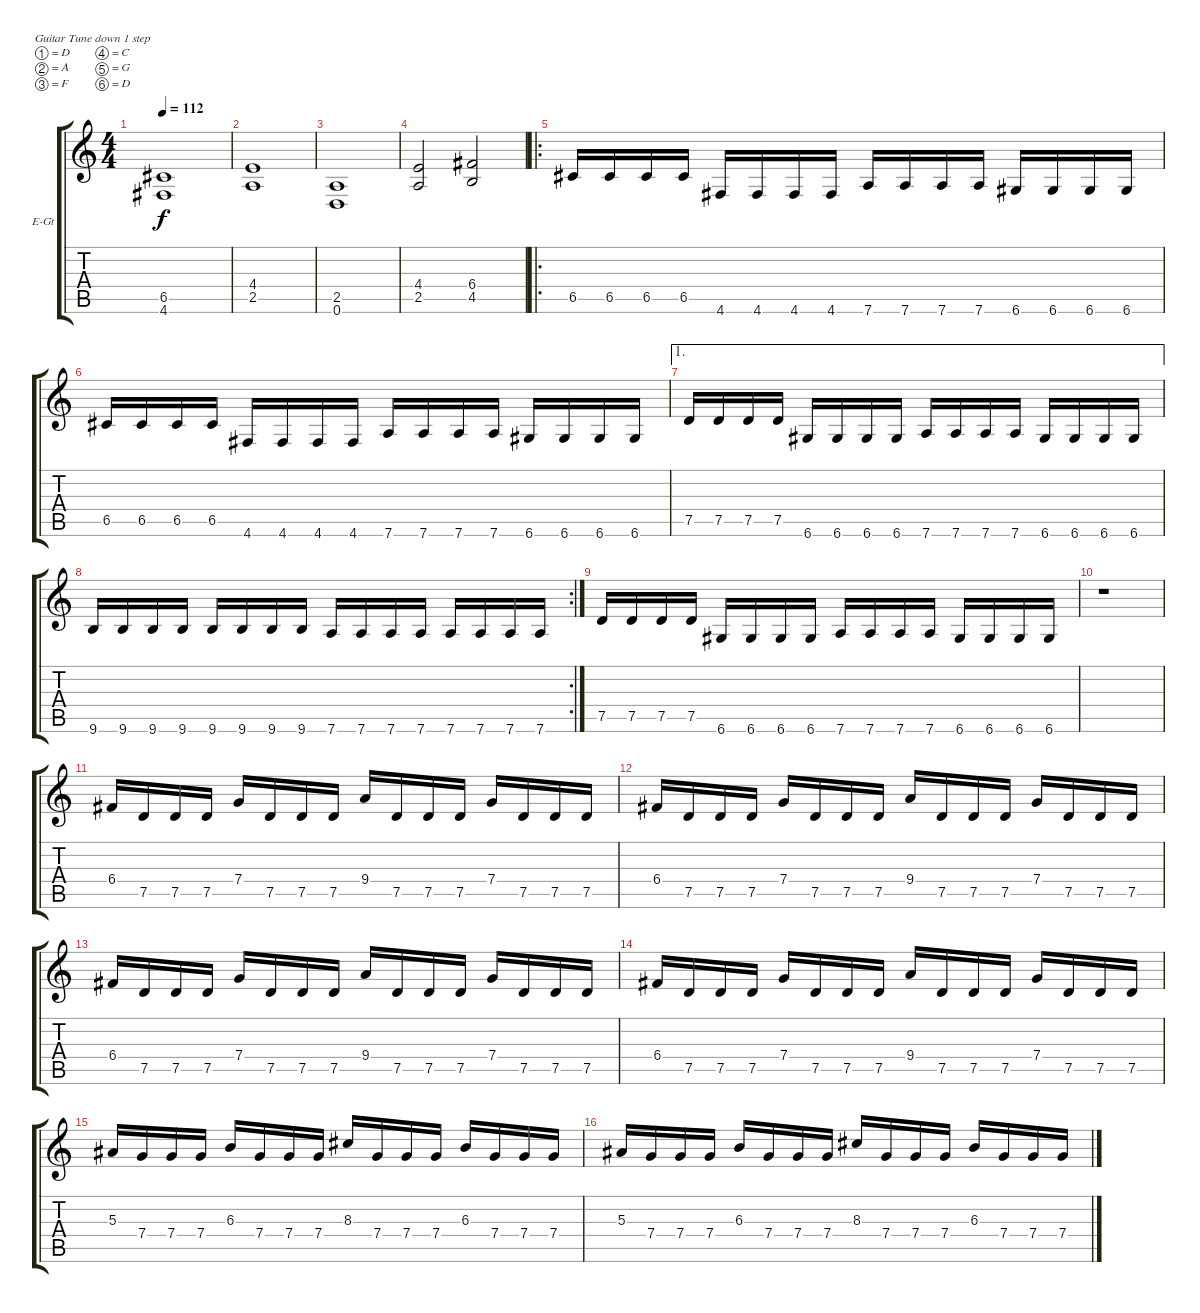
\bracketExtendMode groupsimilarinstruments
\firstSystemTrackNameOrientation horizontal
\otherSystemsTrackNameOrientation horizontal
\track ("Gian" "E-Gt") {instrument distortionguitar}
\staff {score tabs}
\tuning (D4 A3 F3 C3 G2 D2)
\ts (4 4)
\tempo 112
\clef g2
\ks c
(6.5 4.6).1{dy f} |
(4.4 2.5).1 |
(2.5 0.6).1 |
(4.4 2.5).2 (6.4 4.5).2 |
\ro
6.5.16 6.5.16 6.5.16 6.5.16 4.6.16 4.6.16 4.6.16 4.6.16 7.6.16 7.6.16 7.6.16 7.6.16 6.6.16 6.6.16 6.6.16 6.6.16 |
6.5.16 6.5.16 6.5.16 6.5.16 4.6.16 4.6.16 4.6.16 4.6.16 7.6.16 7.6.16 7.6.16 7.6.16 6.6.16 6.6.16 6.6.16 6.6.16 |
\ae 1
7.5.16 7.5.16 7.5.16 7.5.16 6.6.16 6.6.16 6.6.16 6.6.16 7.6.16 7.6.16 7.6.16 7.6.16 6.6.16 6.6.16 6.6.16 6.6.16 |
\rc 2
9.6.16 9.6.16 9.6.16 9.6.16 9.6.16 9.6.16 9.6.16 9.6.16 7.6.16 7.6.16 7.6.16 7.6.16 7.6.16 7.6.16 7.6.16 7.6.16 |
7.5.16 7.5.16 7.5.16 7.5.16 6.6.16 6.6.16 6.6.16 6.6.16 7.6.16 7.6.16 7.6.16 7.6.16 6.6.16 6.6.16 6.6.16 6.6.16 |
r.1 |
6.4.16 7.5.16 7.5.16 7.5.16 7.4.16 7.5.16 7.5.16 7.5.16 9.4.16 7.5.16 7.5.16 7.5.16 7.4.16 7.5.16 7.5.16 7.5.16 |
6.4.16 7.5.16 7.5.16 7.5.16 7.4.16 7.5.16 7.5.16 7.5.16 9.4.16 7.5.16 7.5.16 7.5.16 7.4.16 7.5.16 7.5.16 7.5.16 |
6.4.16 7.5.16 7.5.16 7.5.16 7.4.16 7.5.16 7.5.16 7.5.16 9.4.16 7.5.16 7.5.16 7.5.16 7.4.16 7.5.16 7.5.16 7.5.16 |
6.4.16 7.5.16 7.5.16 7.5.16 7.4.16 7.5.16 7.5.16 7.5.16 9.4.16 7.5.16 7.5.16 7.5.16 7.4.16 7.5.16 7.5.16 7.5.16 |
5.3.16 7.4.16 7.4.16 7.4.16 6.3.16 7.4.16 7.4.16 7.4.16 8.3.16 7.4.16 7.4.16 7.4.16 6.3.16 7.4.16 7.4.16 7.4.16 |
5.3.16 7.4.16 7.4.16 7.4.16 6.3.16 7.4.16 7.4.16 7.4.16 8.3.16 7.4.16 7.4.16 7.4.16 6.3.16 7.4.16 7.4.16 7.4.16
